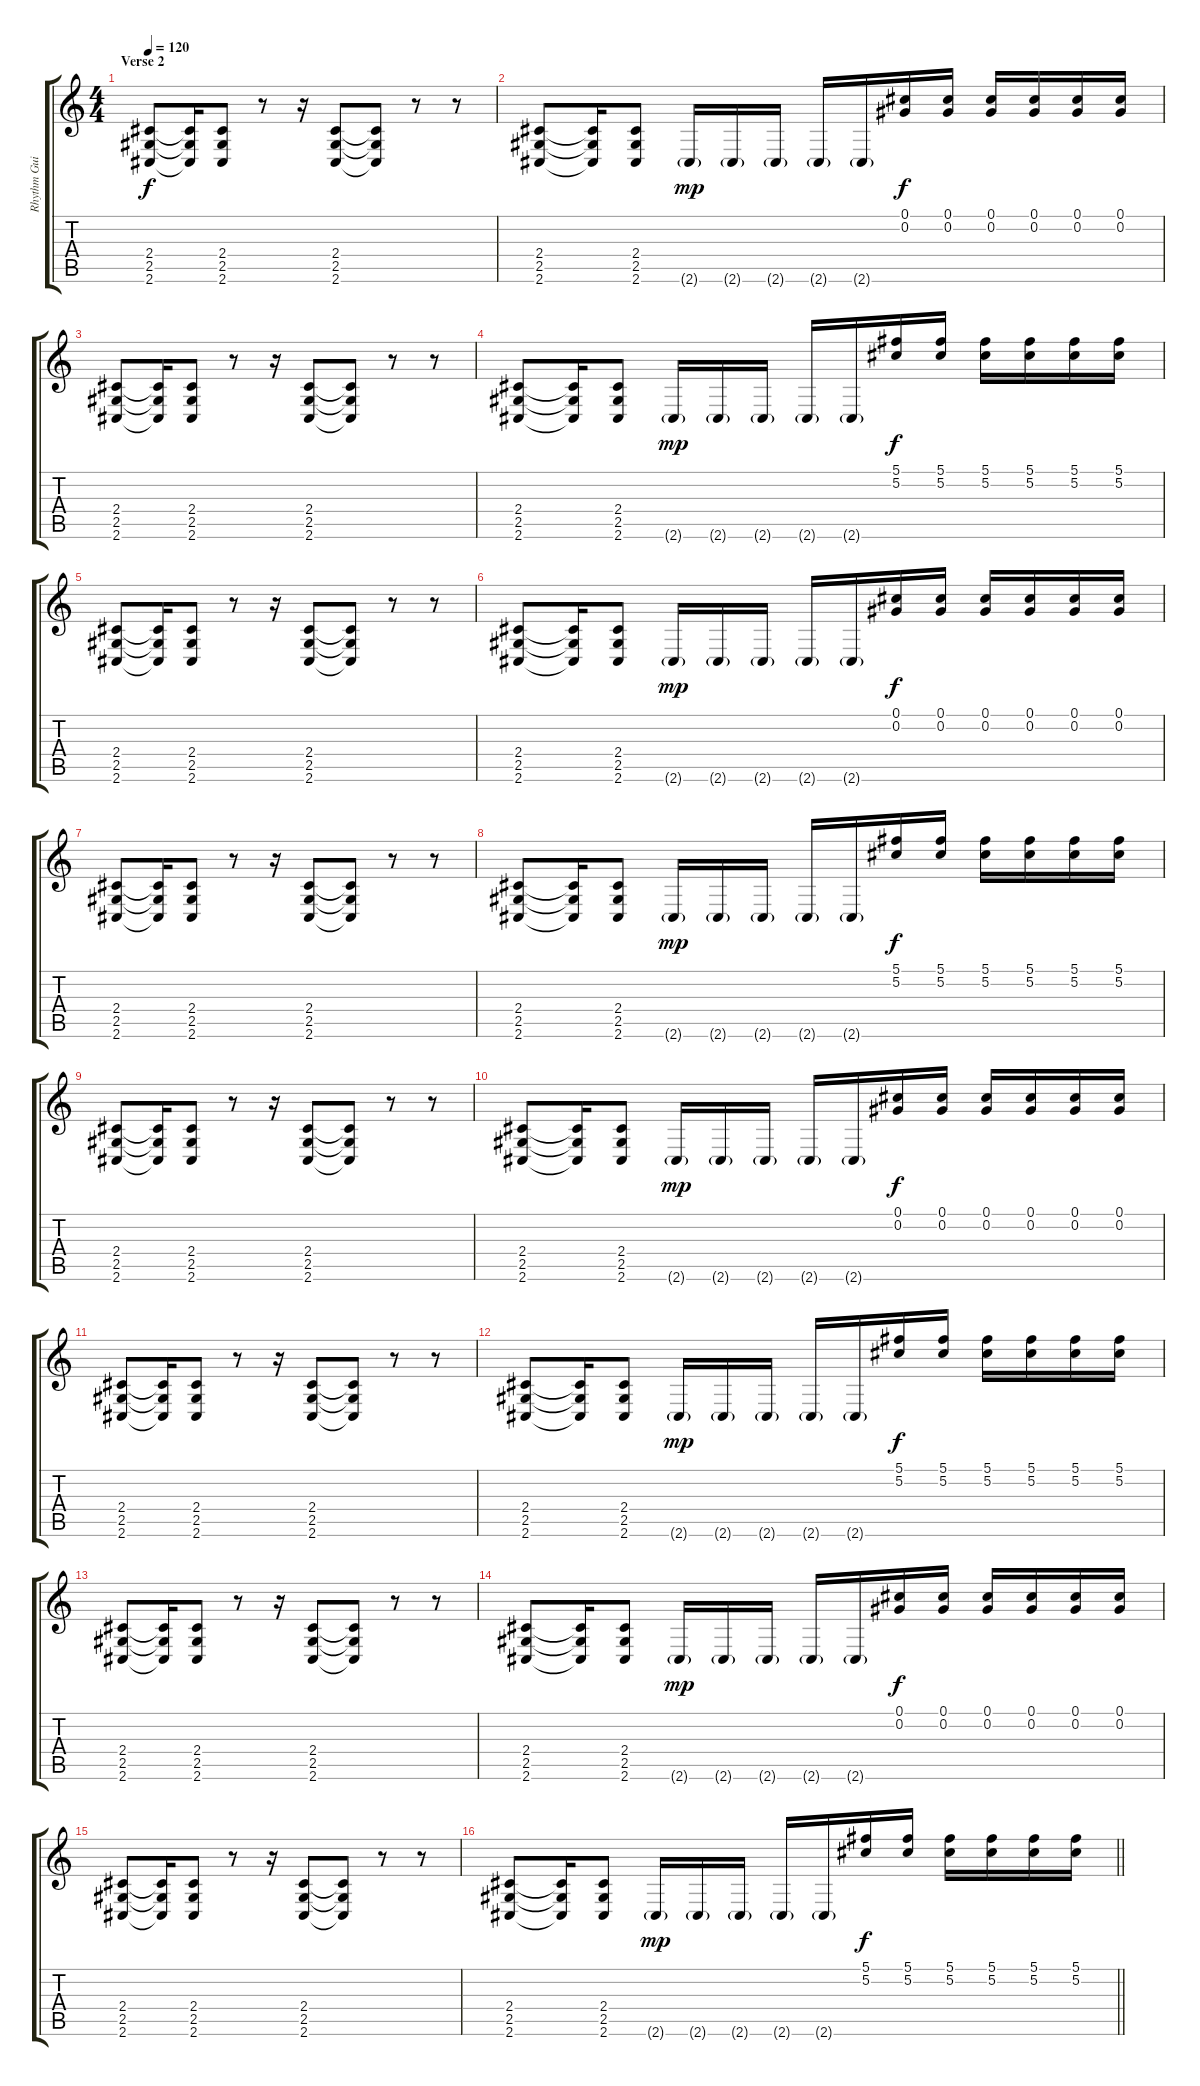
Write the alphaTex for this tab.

\track ("Rhythm Guitar" "Rhythm Gui") {instrument distortionguitar}
\staff {score tabs}
\tuning (Db4 Ab3 E3 B2 Gb2 B1) {hide}
\ts (4 4)
\section ("" "Verse 2")
\tempo 120
\clef g2
\ks c
(2.4 2.5 2.6).8{dy f volume 16 instrument distortionguitar} (2.4{t} 2.5{t} 2.6{t}).16 (2.4 2.5 2.6).8 r.8 r.16 (2.4 2.5 2.6).8 (2.4{t} 2.5{t} 2.6{t}).8 r.8 r.8 |
(2.4 2.5 2.6).8 (2.4{t} 2.5{t} 2.6{t}).16 (2.4 2.5 2.6).8 2.6{g}.16{dy mp} 2.6{g}.16 2.6{g}.16 2.6{g}.16 2.6{g}.16 (0.1 0.2).16{dy f} (0.1 0.2).16 (0.1 0.2).16 (0.1 0.2).16 (0.1 0.2).16 (0.1 0.2).16 |
(2.4 2.5 2.6).8 (2.4{t} 2.5{t} 2.6{t}).16 (2.4 2.5 2.6).8 r.8 r.16 (2.4 2.5 2.6).8 (2.4{t} 2.5{t} 2.6{t}).8 r.8 r.8 |
(2.4 2.5 2.6).8 (2.4{t} 2.5{t} 2.6{t}).16 (2.4 2.5 2.6).8 2.6{g}.16{dy mp} 2.6{g}.16 2.6{g}.16 2.6{g}.16 2.6{g}.16 (5.1 5.2).16{dy f} (5.1 5.2).16 (5.1 5.2).16 (5.1 5.2).16 (5.1 5.2).16 (5.1 5.2).16 |
(2.4 2.5 2.6).8 (2.4{t} 2.5{t} 2.6{t}).16 (2.4 2.5 2.6).8 r.8 r.16 (2.4 2.5 2.6).8 (2.4{t} 2.5{t} 2.6{t}).8 r.8 r.8 |
(2.4 2.5 2.6).8 (2.4{t} 2.5{t} 2.6{t}).16 (2.4 2.5 2.6).8 2.6{g}.16{dy mp} 2.6{g}.16 2.6{g}.16 2.6{g}.16 2.6{g}.16 (0.1 0.2).16{dy f} (0.1 0.2).16 (0.1 0.2).16 (0.1 0.2).16 (0.1 0.2).16 (0.1 0.2).16 |
(2.4 2.5 2.6).8 (2.4{t} 2.5{t} 2.6{t}).16 (2.4 2.5 2.6).8 r.8 r.16 (2.4 2.5 2.6).8 (2.4{t} 2.5{t} 2.6{t}).8 r.8 r.8 |
(2.4 2.5 2.6).8 (2.4{t} 2.5{t} 2.6{t}).16 (2.4 2.5 2.6).8 2.6{g}.16{dy mp} 2.6{g}.16 2.6{g}.16 2.6{g}.16 2.6{g}.16 (5.1 5.2).16{dy f} (5.1 5.2).16 (5.1 5.2).16 (5.1 5.2).16 (5.1 5.2).16 (5.1 5.2).16 |
(2.4 2.5 2.6).8 (2.4{t} 2.5{t} 2.6{t}).16 (2.4 2.5 2.6).8 r.8 r.16 (2.4 2.5 2.6).8 (2.4{t} 2.5{t} 2.6{t}).8 r.8 r.8 |
(2.4 2.5 2.6).8 (2.4{t} 2.5{t} 2.6{t}).16 (2.4 2.5 2.6).8 2.6{g}.16{dy mp} 2.6{g}.16 2.6{g}.16 2.6{g}.16 2.6{g}.16 (0.1 0.2).16{dy f} (0.1 0.2).16 (0.1 0.2).16 (0.1 0.2).16 (0.1 0.2).16 (0.1 0.2).16 |
(2.4 2.5 2.6).8 (2.4{t} 2.5{t} 2.6{t}).16 (2.4 2.5 2.6).8 r.8 r.16 (2.4 2.5 2.6).8 (2.4{t} 2.5{t} 2.6{t}).8 r.8 r.8 |
(2.4 2.5 2.6).8 (2.4{t} 2.5{t} 2.6{t}).16 (2.4 2.5 2.6).8 2.6{g}.16{dy mp} 2.6{g}.16 2.6{g}.16 2.6{g}.16 2.6{g}.16 (5.1 5.2).16{dy f} (5.1 5.2).16 (5.1 5.2).16 (5.1 5.2).16 (5.1 5.2).16 (5.1 5.2).16 |
(2.4 2.5 2.6).8 (2.4{t} 2.5{t} 2.6{t}).16 (2.4 2.5 2.6).8 r.8 r.16 (2.4 2.5 2.6).8 (2.4{t} 2.5{t} 2.6{t}).8 r.8 r.8 |
(2.4 2.5 2.6).8 (2.4{t} 2.5{t} 2.6{t}).16 (2.4 2.5 2.6).8 2.6{g}.16{dy mp} 2.6{g}.16 2.6{g}.16 2.6{g}.16 2.6{g}.16 (0.1 0.2).16{dy f} (0.1 0.2).16 (0.1 0.2).16 (0.1 0.2).16 (0.1 0.2).16 (0.1 0.2).16 |
(2.4 2.5 2.6).8 (2.4{t} 2.5{t} 2.6{t}).16 (2.4 2.5 2.6).8 r.8 r.16 (2.4 2.5 2.6).8 (2.4{t} 2.5{t} 2.6{t}).8 r.8 r.8 |
\barLineRight lightlight
(2.4 2.5 2.6).8 (2.4{t} 2.5{t} 2.6{t}).16 (2.4 2.5 2.6).8 2.6{g}.16{dy mp} 2.6{g}.16 2.6{g}.16 2.6{g}.16 2.6{g}.16 (5.1 5.2).16{dy f} (5.1 5.2).16 (5.1 5.2).16 (5.1 5.2).16 (5.1 5.2).16 (5.1 5.2).16
